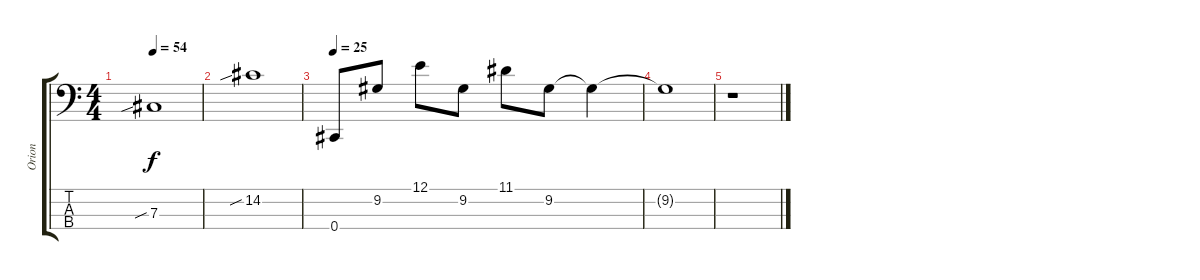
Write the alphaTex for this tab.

\track ("Orion" "Orion") {instrument electricbassfinger}
\staff {score tabs}
\tuning (E2 B1 Gb1 Db1) {hide}
\ts (4 4)
\tempo 54
\clef f4
\ks c
7.3{sib}.1{dy f} |
14.2{sib}.1 |
\tempo 25
0.4.8 9.2.8 12.1.8 9.2.8 11.1.8 9.2.8 9.2{t}.4 |
9.2{t}.1 |
r.1
